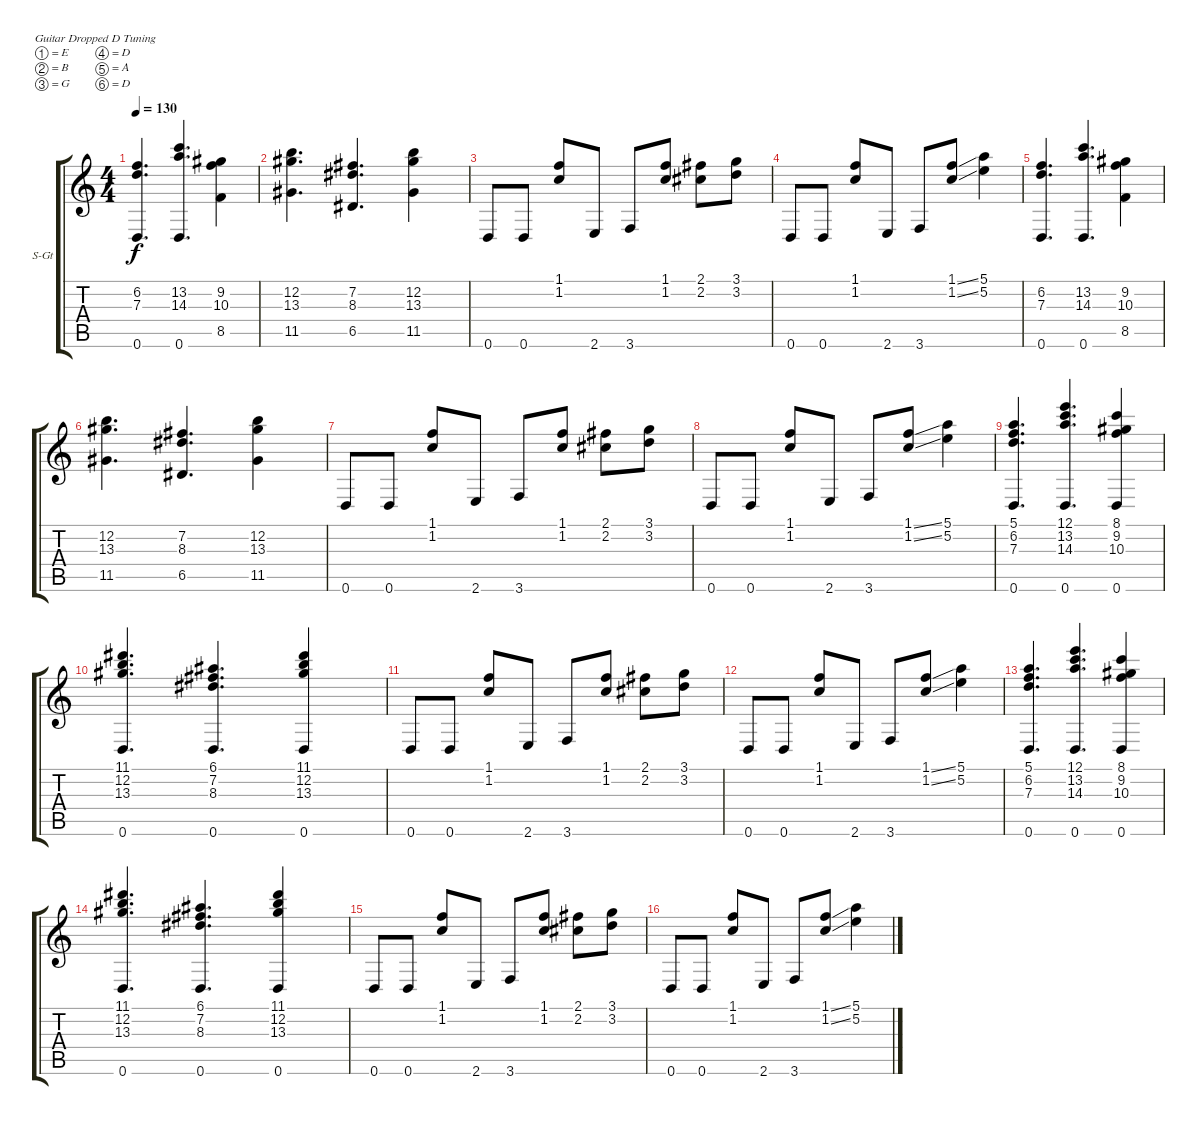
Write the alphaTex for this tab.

\defaultSystemsLayout 4
\bracketExtendMode groupsimilarinstruments
\firstSystemTrackNameOrientation horizontal
\otherSystemsTrackNameOrientation horizontal
\track ("Steel Guitar" "S-Gt") {instrument acousticguitarsteel}
\staff {score tabs}
\tuning (E4 B3 G3 D3 A2 D2)
\ts (4 4)
\tempo 130
\clef g2
\ks c
(0.6 6.2 7.3).4{d dy f} (0.6 13.2 14.3).4{d} (8.5 9.2 10.3).4 |
(11.5 12.2 13.3).4{d} (6.5 8.3 7.2).4{d} (11.5 13.3 12.2).4 |
0.6.8 0.6.8 (1.2 1.1).8 2.6.8 3.6.8 (1.2 1.1).8 (2.2 2.1).8 (3.2 3.1).8 |
0.6.8 0.6.8 (1.2 1.1).8 2.6.8 3.6.8 (1.2{ss} 1.1{ss}).8 (5.2 5.1).4 |
(0.6 6.2 7.3).4{d} (0.6 13.2 14.3).4{d} (8.5 9.2 10.3).4 |
(11.5 12.2 13.3).4{d} (6.5 8.3 7.2).4{d} (11.5 13.3 12.2).4 |
0.6.8 0.6.8 (1.2 1.1).8 2.6.8 3.6.8 (1.2 1.1).8 (2.2 2.1).8 (3.2 3.1).8 |
0.6.8 0.6.8 (1.2 1.1).8 2.6.8 3.6.8 (1.2{ss} 1.1{ss}).8 (5.2 5.1).4 |
(0.6 6.2 7.3 5.1).4{d} (0.6 13.2 14.3 12.1).4{d} (9.2 10.3 8.1 0.6).4 |
(12.2 13.3 0.6 11.1).4{d} (8.3 7.2 0.6 6.1).4{d} (13.3 12.2 0.6 11.1).4 |
0.6.8 0.6.8 (1.2 1.1).8 2.6.8 3.6.8 (1.2 1.1).8 (2.2 2.1).8 (3.2 3.1).8 |
0.6.8 0.6.8 (1.2 1.1).8 2.6.8 3.6.8 (1.2{ss} 1.1{ss}).8 (5.2 5.1).4 |
(0.6 6.2 7.3 5.1).4{d} (0.6 13.2 14.3 12.1).4{d} (9.2 10.3 8.1 0.6).4 |
(12.2 13.3 0.6 11.1).4{d} (8.3 7.2 0.6 6.1).4{d} (13.3 12.2 0.6 11.1).4 |
0.6.8 0.6.8 (1.2 1.1).8 2.6.8 3.6.8 (1.2 1.1).8 (2.2 2.1).8 (3.2 3.1).8 |
0.6.8 0.6.8 (1.2 1.1).8 2.6.8 3.6.8 (1.2{ss} 1.1{ss}).8 (5.2 5.1).4
